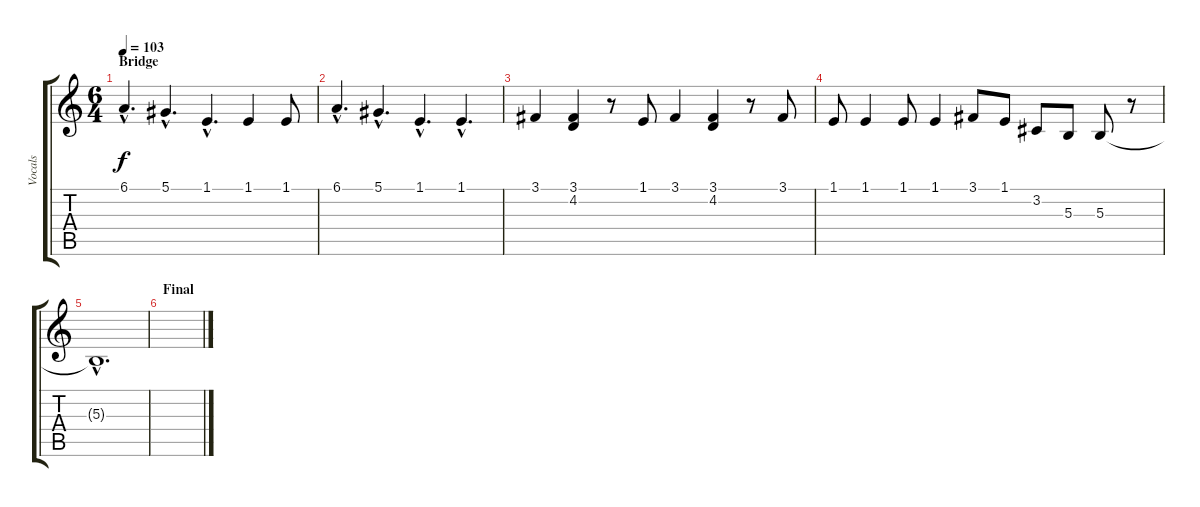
\track ("Vocals" "Vocals") {instrument musicbox}
\staff {score tabs}
\tuning (Eb4 Bb3 Gb3 Db3 Ab2 Eb2) {hide}
\ts (6 4)
\section ("" "Bridge")
\tempo 103
\clef g2
\ks c
6.1{hac}.4{d dy f} 5.1{hac}.4{d} 1.1{hac}.4{d} 1.1.4 1.1.8 |
6.1{hac}.4{d} 5.1{hac}.4{d} 1.1{hac}.4{d} 1.1{hac}.4{d} |
3.1.4 (3.1 4.2).4 r.8 1.1.8 3.1.4 (3.1 4.2).4 r.8 3.1.8 |
1.1.8 1.1.4 1.1.8 1.1.4 3.1.8 1.1.8 3.2.8 5.3.8 5.3.8 r.8 |
5.3{hac t}.1{d} |
\section ("" "Final")
